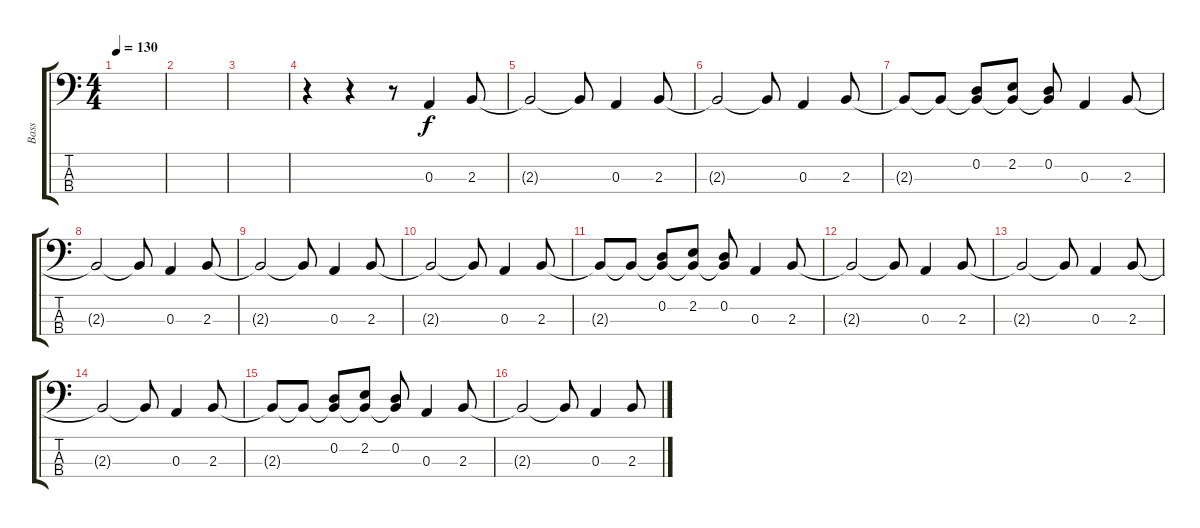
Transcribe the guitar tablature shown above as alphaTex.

\track ("Bass" "Bass") {instrument electricbassfinger}
\staff {score tabs}
\tuning (G2 D2 A1 E1) {hide}
\ts (4 4)
\tempo 130
\clef f4
\ks c
|
|
|
r.4 r.4 r.8 0.3.4 2.3.8 |
2.3{t}.2 2.3{t}.8 0.3.4 2.3.8 |
2.3{t}.2 2.3{t}.8 0.3.4 2.3.8 |
2.3{t}.8 2.3{t}.8 (0.2 2.3{t}).8 (2.2 2.3{t}).8 (0.2 2.3{t}).8 0.3.4 2.3.8 |
2.3{t}.2 2.3{t}.8 0.3.4 2.3.8 |
2.3{t}.2 2.3{t}.8 0.3.4 2.3.8 |
2.3{t}.2 2.3{t}.8 0.3.4 2.3.8 |
2.3{t}.8 2.3{t}.8 (0.2 2.3{t}).8 (2.2 2.3{t}).8 (0.2 2.3{t}).8 0.3.4 2.3.8 |
2.3{t}.2 2.3{t}.8 0.3.4 2.3.8 |
2.3{t}.2 2.3{t}.8 0.3.4 2.3.8 |
2.3{t}.2 2.3{t}.8 0.3.4 2.3.8 |
2.3{t}.8 2.3{t}.8 (0.2 2.3{t}).8 (2.2 2.3{t}).8 (0.2 2.3{t}).8 0.3.4 2.3.8 |
2.3{t}.2 2.3{t}.8 0.3.4 2.3.8
